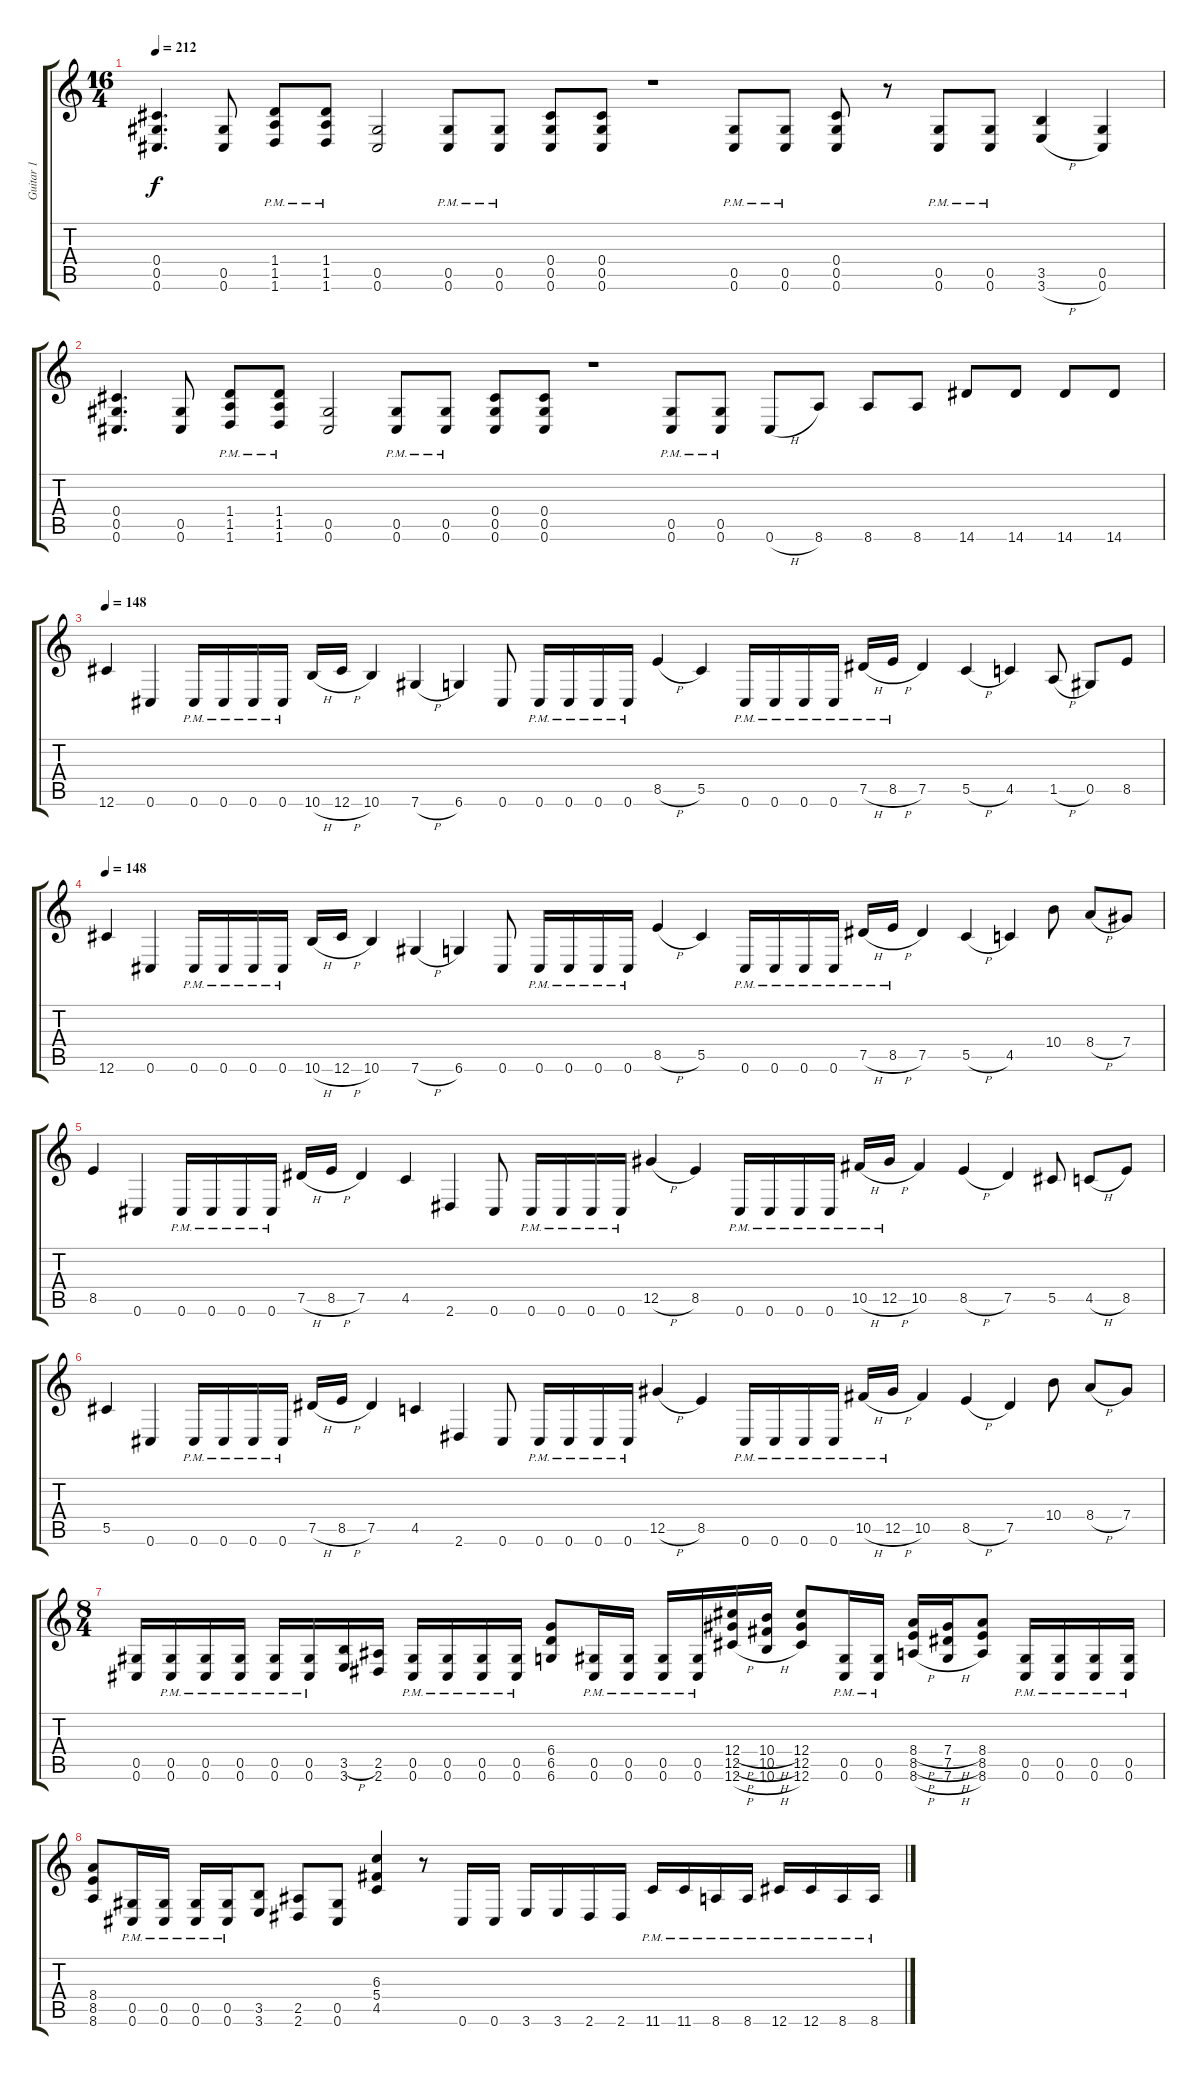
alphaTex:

\track ("Guitar 1" "Guitar 1") {instrument distortionguitar}
\staff {score tabs}
\tuning (Eb4 Bb3 Gb3 Db3 Ab2 Db2) {hide}
\ts (16 4)
\tempo 212
\clef g2
\ks c
(0.4 0.5 0.6).4{d dy f} (0.5 0.6).8 (1.4{pm} 1.5{pm} 1.6{pm}).8 (1.4{pm} 1.5{pm} 1.6{pm}).8 (0.5 0.6).2 (0.5{pm} 0.6{pm}).8 (0.5{pm} 0.6{pm}).8 (0.4 0.5 0.6).8 (0.4 0.5 0.6).8 r.1 (0.5{pm} 0.6{pm}).8 (0.5{pm} 0.6{pm}).8 (0.4 0.5 0.6).8 r.8 (0.5{pm} 0.6{pm}).8 (0.5{pm} 0.6{pm}).8 (3.5 3.6{h}).4 (0.5 0.6).4 |
(0.4 0.5 0.6).4{d} (0.5 0.6).8 (1.4{pm} 1.5{pm} 1.6{pm}).8 (1.4{pm} 1.5{pm} 1.6{pm}).8 (0.5 0.6).2 (0.5{pm} 0.6{pm}).8 (0.5{pm} 0.6{pm}).8 (0.4 0.5 0.6).8 (0.4 0.5 0.6).8 r.1 (0.5{pm} 0.6{pm}).8 (0.5{pm} 0.6{pm}).8 0.6{h}.8 8.6.8 8.6.8 8.6.8 14.6.8 14.6.8 14.6.8 14.6.8 |
\tempo 148
12.6.4 0.6.4 0.6{pm}.16 0.6{pm}.16 0.6{pm}.16 0.6{pm}.16 10.6{h}.16 12.6{h}.16 10.6.4 7.6{h}.4 6.6.4 0.6.8 0.6{pm}.16 0.6{pm}.16 0.6{pm}.16 0.6{pm}.16 8.5{h}.4 5.5.4 0.6{pm}.16 0.6{pm}.16 0.6{pm}.16 0.6{pm}.16 7.5{h pm}.16 8.5{h pm}.16 7.5.4 5.5{h}.4 4.5.4 1.5{h}.8 0.5.8 8.5.8 |
\tempo 148
12.6.4 0.6.4 0.6{pm}.16 0.6{pm}.16 0.6{pm}.16 0.6{pm}.16 10.6{h}.16 12.6{h}.16 10.6.4 7.6{h}.4 6.6.4 0.6.8 0.6{pm}.16 0.6{pm}.16 0.6{pm}.16 0.6{pm}.16 8.5{h}.4 5.5.4 0.6{pm}.16 0.6{pm}.16 0.6{pm}.16 0.6{pm}.16 7.5{h pm}.16 8.5{h pm}.16 7.5.4 5.5{h}.4 4.5.4 10.4.8 8.4{h}.8 7.4.8 |
8.5.4 0.6.4 0.6{pm}.16 0.6{pm}.16 0.6{pm}.16 0.6{pm}.16 7.5{h}.16 8.5{h}.16 7.5.4 4.5.4 2.6.4 0.6.8 0.6{pm}.16 0.6{pm}.16 0.6{pm}.16 0.6{pm}.16 12.5{h}.4 8.5.4 0.6{pm}.16 0.6{pm}.16 0.6{pm}.16 0.6{pm}.16 10.5{h pm}.16 12.5{h pm}.16 10.5.4 8.5{h}.4 7.5.4 5.5.8 4.5{h}.8 8.5.8 |
5.5.4 0.6.4 0.6{pm}.16 0.6{pm}.16 0.6{pm}.16 0.6{pm}.16 7.5{h}.16 8.5{h}.16 7.5.4 4.5.4 2.6.4 0.6.8 0.6{pm}.16 0.6{pm}.16 0.6{pm}.16 0.6{pm}.16 12.5{h}.4 8.5.4 0.6{pm}.16 0.6{pm}.16 0.6{pm}.16 0.6{pm}.16 10.5{h pm}.16 12.5{h pm}.16 10.5.4 8.5{h}.4 7.5.4 10.4.8 8.4{h}.8 7.4.8 |
\ts (8 4)
(0.5 0.6).16 (0.5{pm} 0.6{pm}).16 (0.5{pm} 0.6{pm}).16 (0.5{pm} 0.6{pm}).16 (0.5{pm} 0.6{pm}).16 (0.5{pm} 0.6{pm}).16 (3.5{h} 3.6).16 (2.5 2.6).16 (0.5{pm} 0.6{pm}).16 (0.5{pm} 0.6{pm}).16 (0.5{pm} 0.6{pm}).16 (0.5{pm} 0.6{pm}).16 (6.4 6.5 6.6).8 (0.5{pm} 0.6{pm}).16 (0.5{pm} 0.6{pm}).16 (0.5{pm} 0.6{pm}).16 (0.5{pm} 0.6{pm}).16 (12.4{h} 12.5{h} 12.6{h}).16 (10.4{h} 10.5{h} 10.6{h}).16 (12.4 12.5 12.6).8 (0.5{pm} 0.6{pm}).16 (0.5{pm} 0.6{pm}).16 (8.4{h} 8.5{h} 8.6{h}).16 (7.4{h} 7.5{h} 7.6{h}).16 (8.4 8.5 8.6).8 (0.5{pm} 0.6{pm}).16 (0.5{pm} 0.6{pm}).16 (0.5{pm} 0.6{pm}).16 (0.5{pm} 0.6{pm}).16 |
(8.4 8.5 8.6).8 (0.5{pm} 0.6{pm}).16 (0.5{pm} 0.6{pm}).16 (0.5{pm} 0.6{pm}).16 (0.5{pm} 0.6{pm}).16 (3.5 3.6).8 (2.5 2.6).8 (0.5 0.6).8 (6.3 5.4 4.5).4 r.8 0.6.16 0.6.16 3.6.16 3.6.16 2.6.16 2.6.16 11.6{pm}.16 11.6{pm}.16 8.6{pm}.16 8.6{pm}.16 12.6{pm}.16 12.6{pm}.16 8.6{pm}.16 8.6{pm}.16
